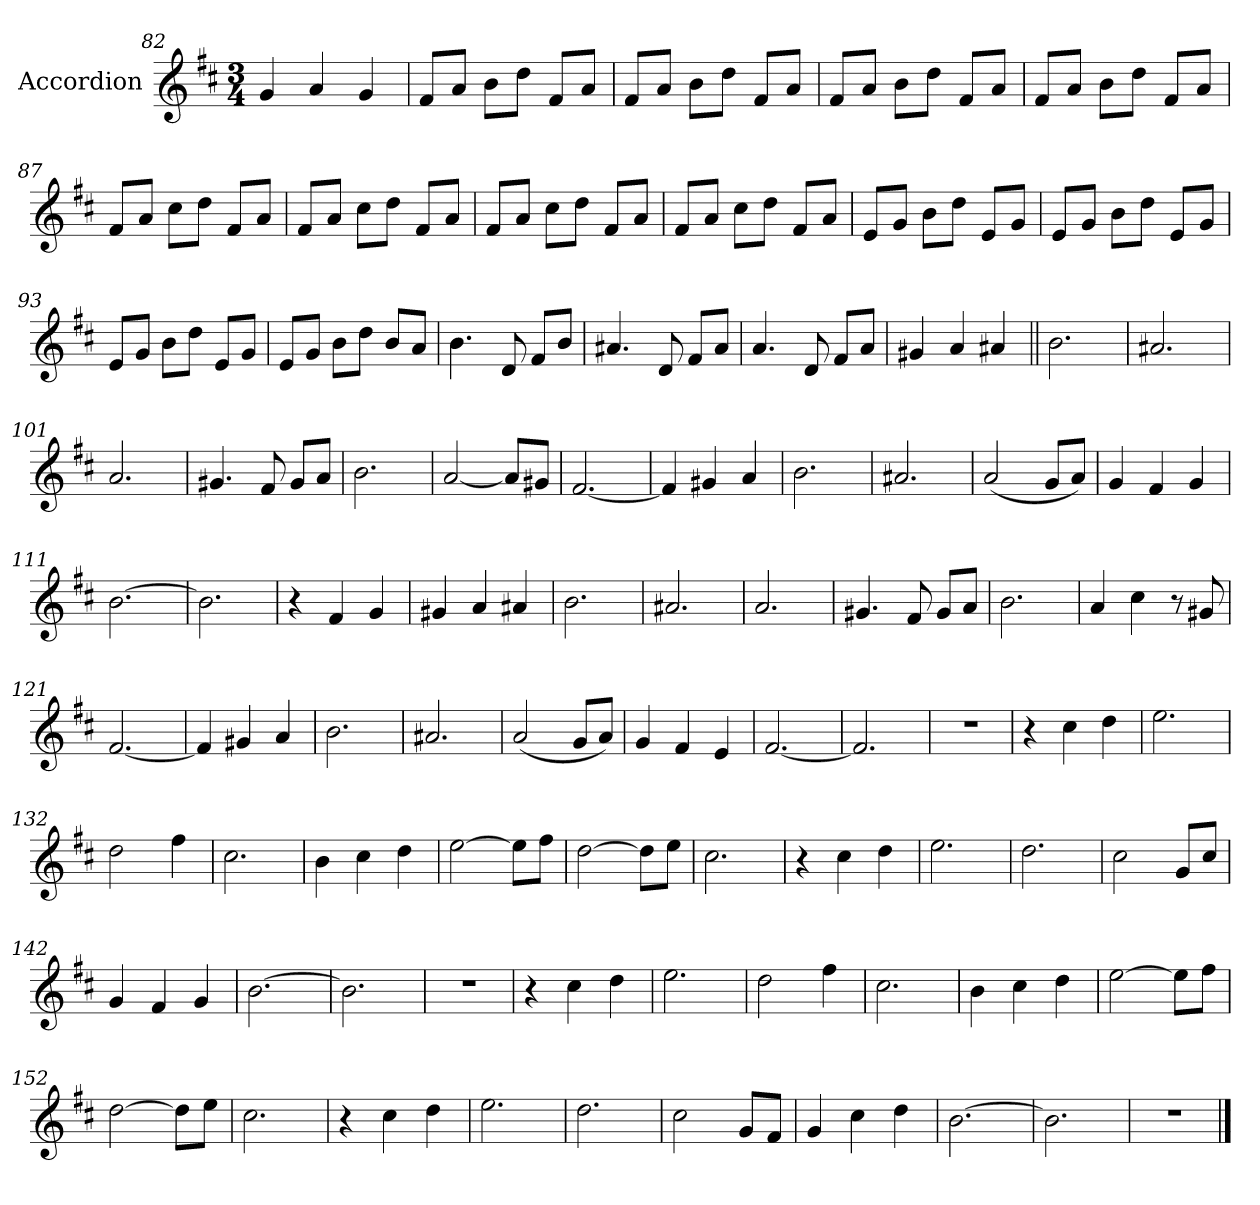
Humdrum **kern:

**kern
*part1
*staff1
*I"Accordion
*I'Acc.
*clefG2
*k[f#c#]
*M3/4
=82
4g
4a
4g
=83
8f#L
8aJ
8bL
8ddJ
8f#L
8aJ
=84
8f#L
8aJ
8bL
8ddJ
8f#L
8aJ
=85
8f#L
8aJ
8bL
8ddJ
8f#L
8aJ
=86
8f#L
8aJ
8bL
8ddJ
8f#L
8aJ
=87
8f#L
8aJ
8cc#L
8ddJ
8f#L
8aJ
=88
8f#L
8aJ
8cc#L
8ddJ
8f#L
8aJ
=89
8f#L
8aJ
8cc#L
8ddJ
8f#L
8aJ
=90
8f#L
8aJ
8cc#L
8ddJ
8f#L
8aJ
=91
8eL
8gJ
8bL
8ddJ
8eL
8gJ
=92
8eL
8gJ
8bL
8ddJ
8eL
8gJ
=93
8eL
8gJ
8bL
8ddJ
8eL
8gJ
=94
8eL
8gJ
8bL
8ddJ
8bL
8aJ
=95
4.b
8d
8f#L
8bJ
=96
4.a#X
8d
8f#L
8a#J
=97
4.a
8d
8f#L
8aJ
=98
4g#X
4a
4a#X
=99||
2.b
=100
2.a#X
=101
2.a
=102
4.g#X
8f#
8g#L
8aJ
=103
2.b
=104
[2a
8aL]
8g#XJ
=105
[2.f#
=106
4f#]
4g#X
4a
=107
2.b
=108
2.a#X
=109
(<2a
8gL
8aJ)
=110
4g
4f#
4g
=111
[2.b
=112
2.b]
=113
4r
4f#
4g
=114
4g#X
4a
4a#X
=115
2.b
=116
2.a#X
=117
2.a
=118
4.g#X
8f#
8g#L
8aJ
=119
2.b
=120
4a
4cc#
8r
8g#X
=121
[2.f#
=122
4f#]
4g#X
4a
=123
2.b
=124
2.a#X
=125
(<2a
8gL
8aJ)
=126
4g
4f#
4e
=127
[2.f#
=128
2.f#]
=129
2.r
=130
4r
4cc#
4dd
=131
2.ee
=132
2dd
4ff#
=133
2.cc#
=134
4b
4cc#
4dd
=135
[2ee
8eeL]
8ff#J
=136
[2dd
8ddL]
8eeJ
=137
2.cc#
=138
4r
4cc#
4dd
=139
2.ee
=140
2.dd
=141
2cc#
8gL
8cc#J
=142
4g
4f#
4g
=143
[2.b
=144
2.b]
=145
2.r
=146
4r
4cc#
4dd
=147
2.ee
=148
2dd
4ff#
=149
2.cc#
=150
4b
4cc#
4dd
=151
[2ee
8eeL]
8ff#J
=152
[2dd
8ddL]
8eeJ
=153
2.cc#
=154
4r
4cc#
4dd
=155
2.ee
=156
2.dd
=157
2cc#
8gL
8f#J
=158
4g
4cc#
4dd
=159
[2.b
=160
2.b]
=161
2.r
==
*-
